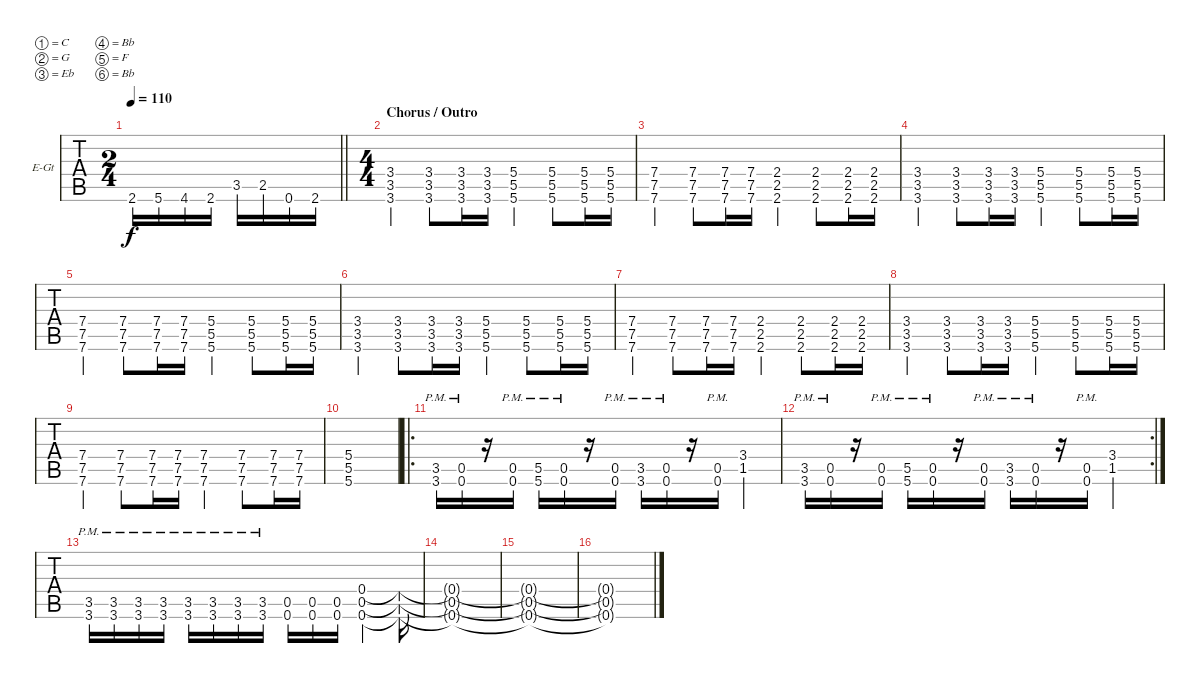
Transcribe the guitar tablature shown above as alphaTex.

\bracketExtendMode groupsimilarinstruments
\firstSystemTrackNameOrientation horizontal
\otherSystemsTrackNameOrientation horizontal
\track ("Lead Guitar" "E-Gt") {instrument distortionguitar}
\staff {tabs}
\tuning (C4 G3 Eb3 Bb2 F2 Bb1)
\ts (2 4)
\beaming (8 2 2)
\tempo 110
\clef g2
\barLineRight lightlight
\ks c
2.6.16{dy f} 5.6.16 4.6.16 2.6.16 3.5.16 2.5.16 0.6.16 2.6.16 |
\ts (4 4)
\beaming (8 2 2 2 2)
\section ("" "Chorus / Outro")
(3.4 3.5 3.6).4 (3.4 3.5 3.6).8 (3.4 3.5 3.6).16 (3.4 3.5 3.6).16 (5.4 5.5 5.6).4 (5.4 5.5 5.6).8 (5.4 5.5 5.6).16 (5.4 5.5 5.6).16 |
(7.4 7.5 7.6).4 (7.4 7.5 7.6).8 (7.4 7.5 7.6).16 (7.4 7.5 7.6).16 (2.4 2.5 2.6).4 (2.4 2.5 2.6).8 (2.4 2.5 2.6).16 (2.4 2.5 2.6).16 |
(3.4 3.5 3.6).4 (3.4 3.5 3.6).8 (3.4 3.5 3.6).16 (3.4 3.5 3.6).16 (5.4 5.5 5.6).4 (5.4 5.5 5.6).8 (5.4 5.5 5.6).16 (5.4 5.5 5.6).16 |
(7.4 7.5 7.6).4 (7.4 7.5 7.6).8 (7.4 7.5 7.6).16 (7.4 7.5 7.6).16 (5.4 5.5 5.6).4 (5.4 5.5 5.6).8 (5.4 5.5 5.6).16 (5.4 5.5 5.6).16 |
(3.4 3.5 3.6).4 (3.4 3.5 3.6).8 (3.4 3.5 3.6).16 (3.4 3.5 3.6).16 (5.4 5.5 5.6).4 (5.4 5.5 5.6).8 (5.4 5.5 5.6).16 (5.4 5.5 5.6).16 |
(7.4 7.5 7.6).4 (7.4 7.5 7.6).8 (7.4 7.5 7.6).16 (7.4 7.5 7.6).16 (2.4 2.5 2.6).4 (2.4 2.5 2.6).8 (2.4 2.5 2.6).16 (2.4 2.5 2.6).16 |
(3.4 3.5 3.6).4 (3.4 3.5 3.6).8 (3.4 3.5 3.6).16 (3.4 3.5 3.6).16 (5.4 5.5 5.6).4 (5.4 5.5 5.6).8 (5.4 5.5 5.6).16 (5.4 5.5 5.6).16 |
(7.4 7.5 7.6).4 (7.4 7.5 7.6).8 (7.4 7.5 7.6).16 (7.4 7.5 7.6).16 (7.4 7.5 7.6).4 (7.4 7.5 7.6).8 (7.4 7.5 7.6).16 (7.4 7.5 7.6).16 |
(5.4 5.5 5.6).1 |
\ro
(3.5{pm} 3.6{pm}).16 (0.5{pm} 0.6{pm}).16 r.16 (0.5{pm} 0.6{pm}).16 (5.5{pm} 5.6{pm}).16 (0.5{pm} 0.6{pm}).16 r.16 (0.5{pm} 0.6{pm}).16 (3.5{pm} 3.6{pm}).16 (0.5{pm} 0.6{pm}).16 r.16 (0.5{pm} 0.6{pm}).16 (3.4 1.5).4 |
\rc 2
(3.5{pm} 3.6{pm}).16 (0.5{pm} 0.6{pm}).16 r.16 (0.5{pm} 0.6{pm}).16 (5.5{pm} 5.6{pm}).16 (0.5{pm} 0.6{pm}).16 r.16 (0.5{pm} 0.6{pm}).16 (3.5{pm} 3.6{pm}).16 (0.5{pm} 0.6{pm}).16 r.16 (0.5{pm} 0.6{pm}).16 (3.4 1.5).4 |
(3.5{pm} 3.6{pm}).16 (3.5{pm} 3.6{pm}).16 (3.5{pm} 3.6{pm}).16 (3.5{pm} 3.6{pm}).16 (3.5{pm} 3.6{pm}).16 (3.5{pm} 3.6{pm}).16 (3.5{pm} 3.6{pm}).16 (3.5{pm} 3.6{pm}).16 (0.5 0.6).16 (0.5 0.6).16 (0.5 0.6).16 (0.4 0.5 0.6).4 (0.4{t} 0.5{t} 0.6{t}).16 |
(0.4{t} 0.5{t} 0.6{t}).1 |
(0.4{t} 0.5{t} 0.6{t}).1 |
(0.4{t} 0.5{t} 0.6{t}).1
